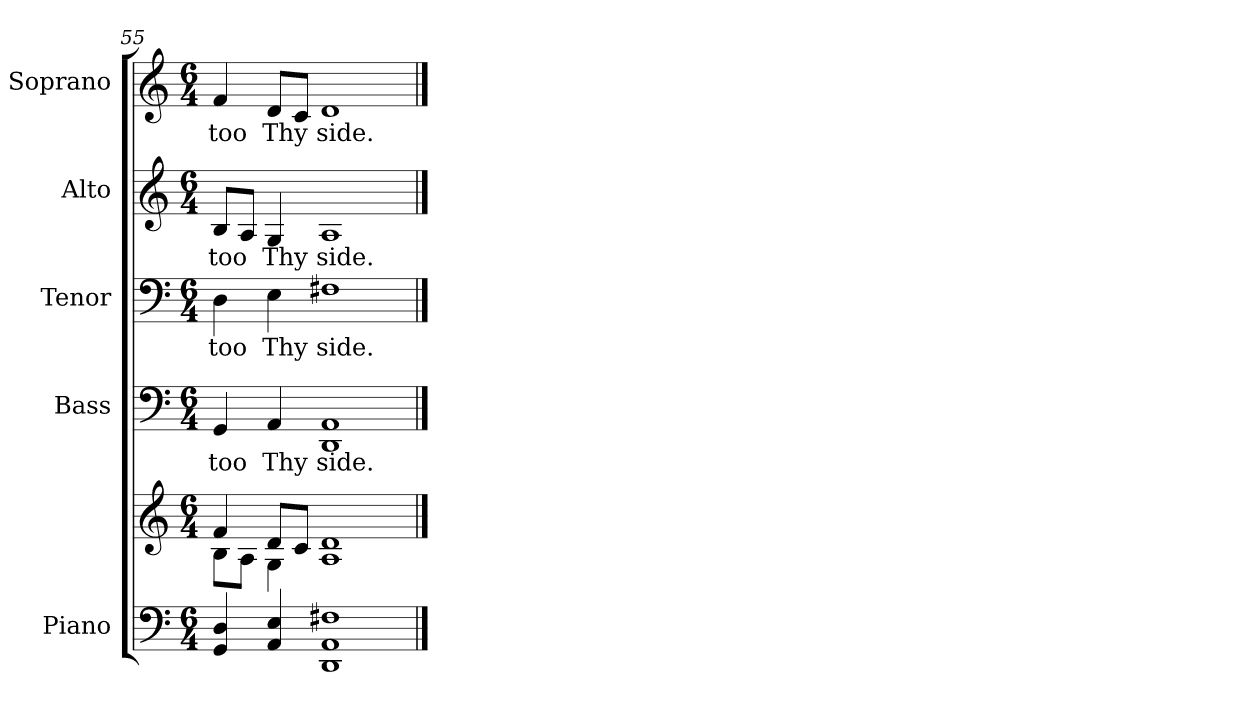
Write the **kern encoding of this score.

**kern	**kern	**kern	**text	**kern	**text	**kern	**text	**kern	**text
*part5	*part5	*part4	*part4	*part3	*part3	*part2	*part2	*part1	*part1
*staff6	*staff5	*staff4	*staff4	*staff3	*staff3	*staff2	*staff2	*staff1	*staff1
*I"Piano	*	*I"Bass	*	*I"Tenor	*	*I"Alto	*	*I"Soprano	*
*I'Pno.	*	*I'B.	*	*I'T.	*	*I'A.	*	*I'S.	*
*clefF4	*clefG2	*clefF4	*	*clefF4	*	*clefG2	*	*clefG2	*
*k[]	*k[]	*k[]	*	*k[]	*	*k[]	*	*k[]	*
*C:	*C:	*C:	*	*C:	*	*C:	*	*C:	*
*M6/4	*M6/4	*M6/4	*	*M6/4	*	*M6/4	*	*M6/4	*
=55	=55	=55	=55	=55	=55	=55	=55	=55	=55
*	*^	*	*	*	*	*	*	*	*
!	!	!	!	!LO:LY:b:color=#000000	!	!	!	!	!	!
!	!	!	!	!	!	!LO:LY:b:color=#000000	!	!	!	!
!	!	!	!	!	!	!	!	!LO:LY:b:color=#000000	!	!
!	!	!	!	!	!	!	!	!	!	!LO:LY:b:color=#000000
4GGi/ 4Di	4fi/	8Bi\L	4GGi/	too	4Di\	too	8Bi/L	too	4fi/	too
.	.	8Ai\J	.	.	.	.	8Ai/J	.	.	.
!	!	!	!	!LO:LY:b:color=#000000	!	!	!	!	!	!
!	!	!	!	!	!	!LO:LY:b:color=#000000	!	!	!	!
!	!	!	!	!	!	!	!	!LO:LY:b:color=#000000	!	!
!	!	!	!	!	!	!	!	!	!	!LO:LY:b:color=#000000
4AAi/ 4Ei	8di/L	4Gi\	4AAi/	Thy	4Ei\	Thy	4Gi/	Thy	8di/L	Thy
.	8ci/J	.	.	.	.	.	.	.	8ci/J	.
!	!	!	!	!LO:LY:b:color=#000000	!	!	!	!	!	!
!	!	!	!	!	!	!LO:LY:b:color=#000000	!	!	!	!
!	!	!	!	!	!	!	!	!LO:LY:b:color=#000000	!	!
!	!	!	!	!	!	!	!	!	!	!LO:LY:b:color=#000000
1DDi 1AAi 1F#Xi	1Ai 1di	1ryy	1DDi 1AAi	side.	1F#Xi	side.	1Ai	side.	1di	side.
*	*v	*v	*	*	*	*	*	*	*	*
==	==	==	==	==	==	==	==	==	==
*-	*-	*-	*-	*-	*-	*-	*-	*-	*-
